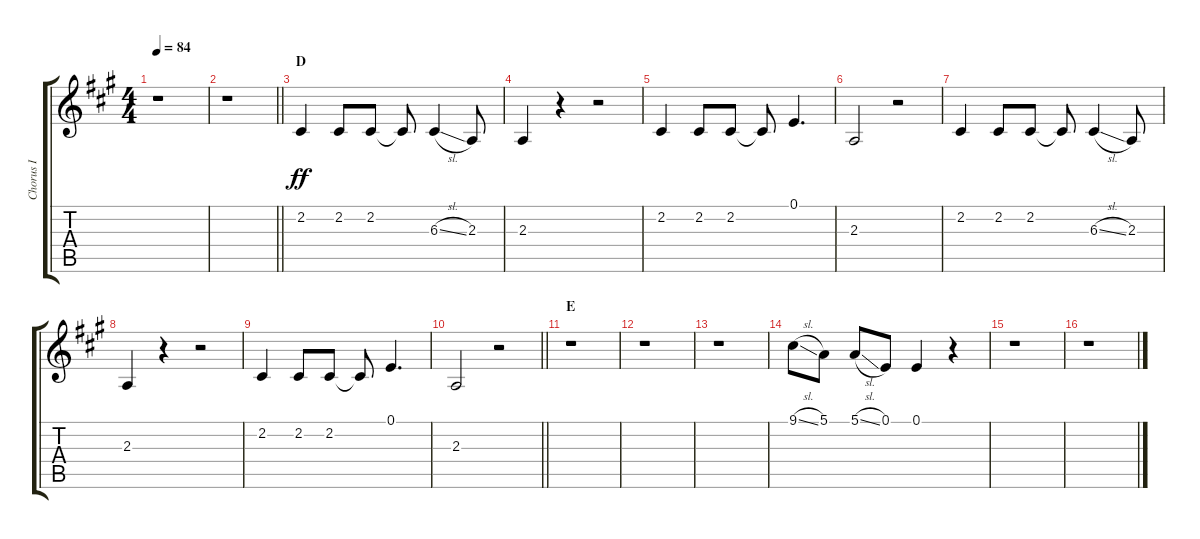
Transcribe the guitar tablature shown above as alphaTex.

\track ("Chorus I" "Chorus I") {instrument voiceoohs}
\staff {score tabs}
\tuning (E4 B3 G3 D3 A2 E2) {hide}
\ts (4 4)
\tempo 84
\clef g2
\ks a
r.1{dy ff} |
\barLineRight lightlight
r.1 |
\section ("" "D")
2.2.4 2.2.8 2.2.8 2.2{t}.8 6.3{sl}.4 2.3.8 |
2.3.4 r.4 r.2 |
2.2.4 2.2.8 2.2.8 2.2{t}.8 0.1.4{d} |
2.3.2 r.2 |
2.2.4 2.2.8 2.2.8 2.2{t}.8 6.3{sl}.4 2.3.8 |
2.3.4 r.4 r.2 |
2.2.4 2.2.8 2.2.8 2.2{t}.8 0.1.4{d} |
\barLineRight lightlight
2.3.2 r.2 |
\section ("" "E")
r.1 |
r.1 |
r.1 |
9.1{sl}.8 5.1.8 5.1{sl}.8 0.1.8 0.1.4 r.4 |
r.1 |
r.1
